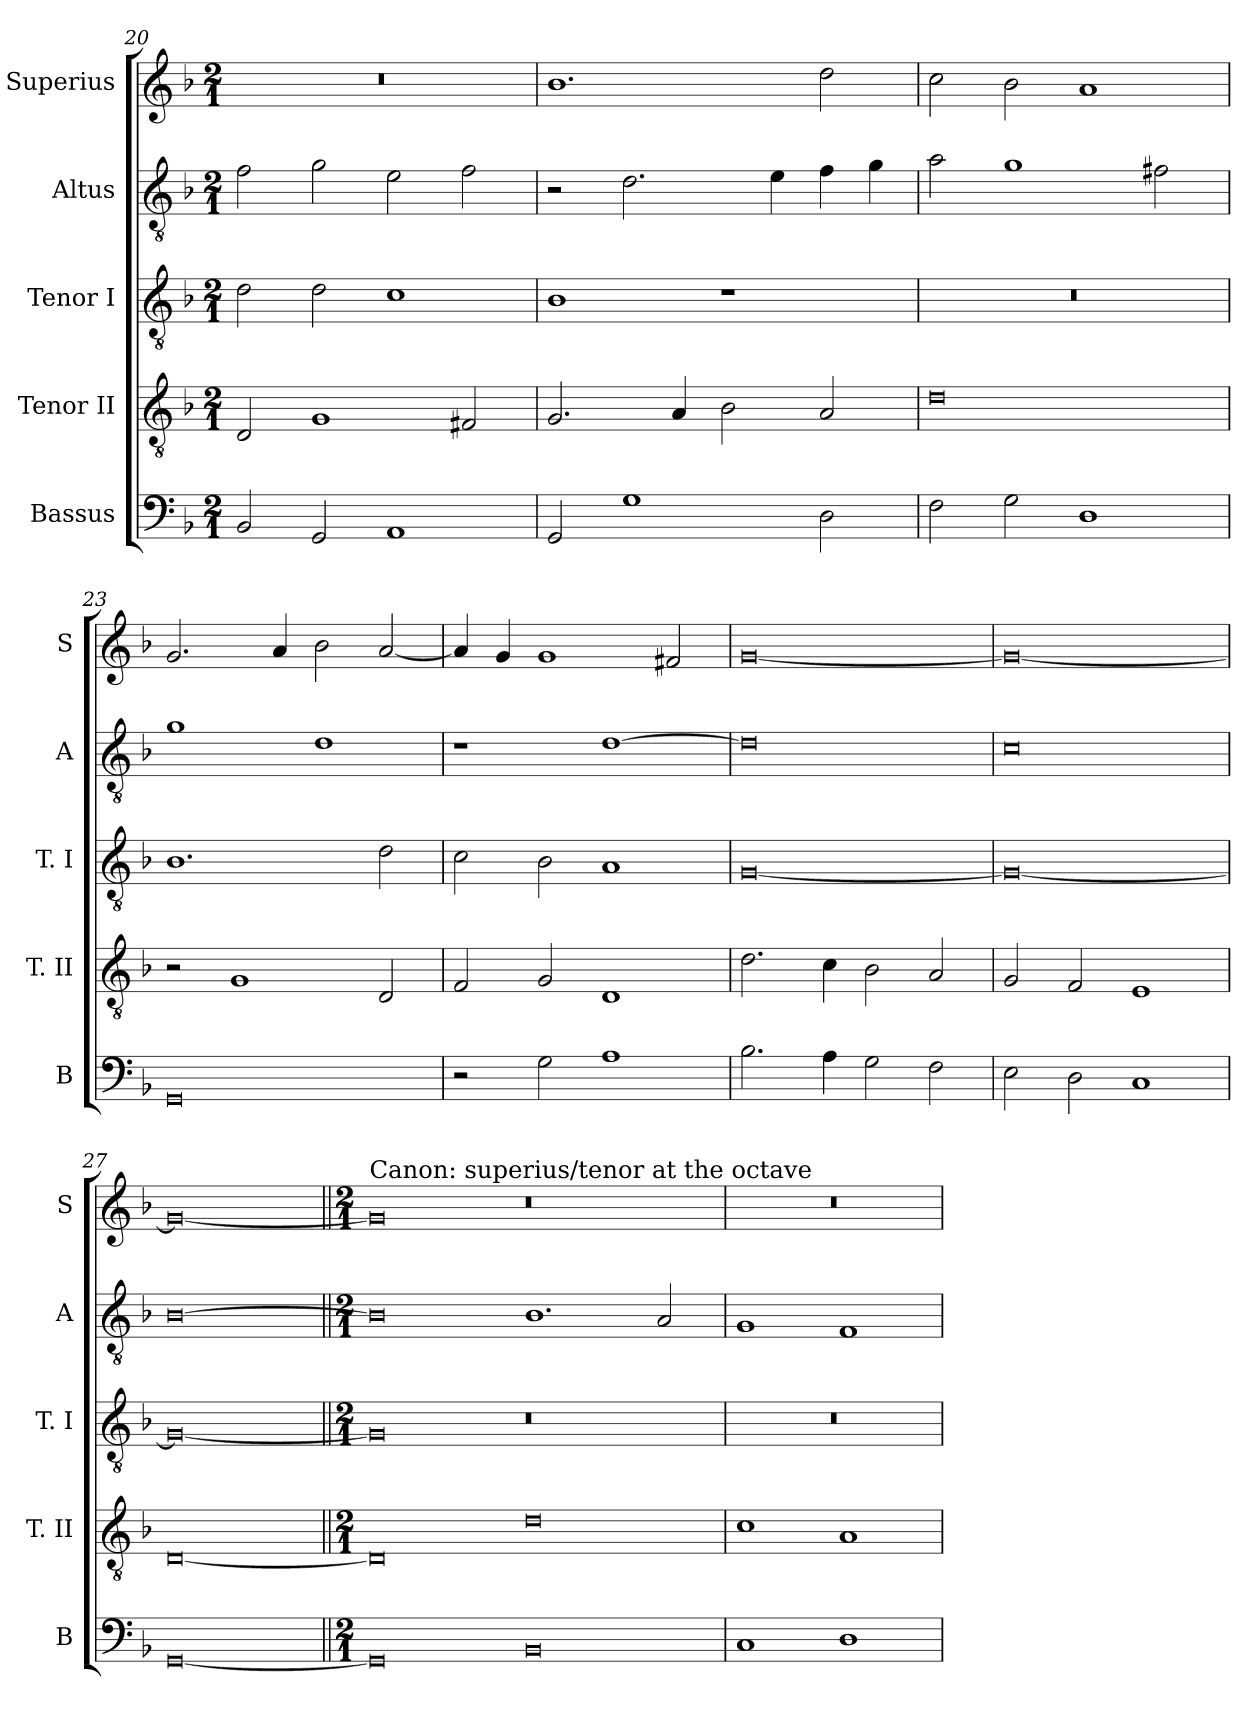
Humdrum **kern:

**kern	**kern	**kern	**kern	**kern
*part5	*part4	*part3	*part2	*part1
*staff5	*staff4	*staff3	*staff2	*staff1
*I"Bassus	*I"Tenor II	*I"Tenor I	*I"Altus	*I"Superius
*I'B	*I'T. II	*I'T. I	*I'A	*I'S
*clefF4	*clefGv2	*clefGv2	*clefGv2	*clefG2
*k[b-]	*k[b-]	*k[b-]	*k[b-]	*k[b-]
*M2/1	*M2/1	*M2/1	*M2/1	*M2/1
=20	=20	=20	=20	=20
2BB-	2D	2d	2f	0r
2GG	1G	2d	2g	.
1AA	.	1c	2e	.
.	2F#X	.	2f	.
=21	=21	=21	=21	=21
2GG	2.G	1B-	2r	1.b-
1G	.	.	2.d	.
.	4A	.	.	.
.	2B-	1r	.	.
.	.	.	4e	.
2D	2A	.	4f	2dd
.	.	.	4g	.
=22	=22	=22	=22	=22
2F	0d	0r	2a	2cc
2G	.	.	1g	2b-
1D	.	.	.	1a
.	.	.	2f#X	.
=23	=23	=23	=23	=23
0GG	2r	1.B-	1g	2.g
.	1G	.	.	.
.	.	.	.	4a
.	.	.	1d	2b-
.	2D	2d	.	[2a
=24	=24	=24	=24	=24
2r	2F	2c	1r	4a]
.	.	.	.	4g
2G	2G	2B-	.	1g
1A	1D	1A	[1d	.
.	.	.	.	2f#X
=25	=25	=25	=25	=25
2.B-	2.d	[0G	0d]	[0g
4A	4c	.	.	.
2G	2B-	.	.	.
2F	2A	.	.	.
=26	=26	=26	=26	=26
2E	2G	0G_	0c	0g_
2D	2F	.	.	.
1C	1E	.	.	.
=27	=27	=27	=27	=27
[0GG	[0D	0G_	[0B-	0g_
=28||	=28||	=28||	=28||	=28||
*M2/1	*M2/1	*M2/1	*M2/1	*M2/1
!	!	!	!	!LO:TX:a:t=Canon&colon; superius/tenor at the octave
0GG]	0D]	0G]	0B-]	0g]
0BB-	0d	0r	1.B-	0r
.	.	.	2A	.
=29	=29	=29	=29	=29
1C	1c	0r	1G	0r
1D	1A	.	1F	.
=	=	=	=	=
*-	*-	*-	*-	*-
